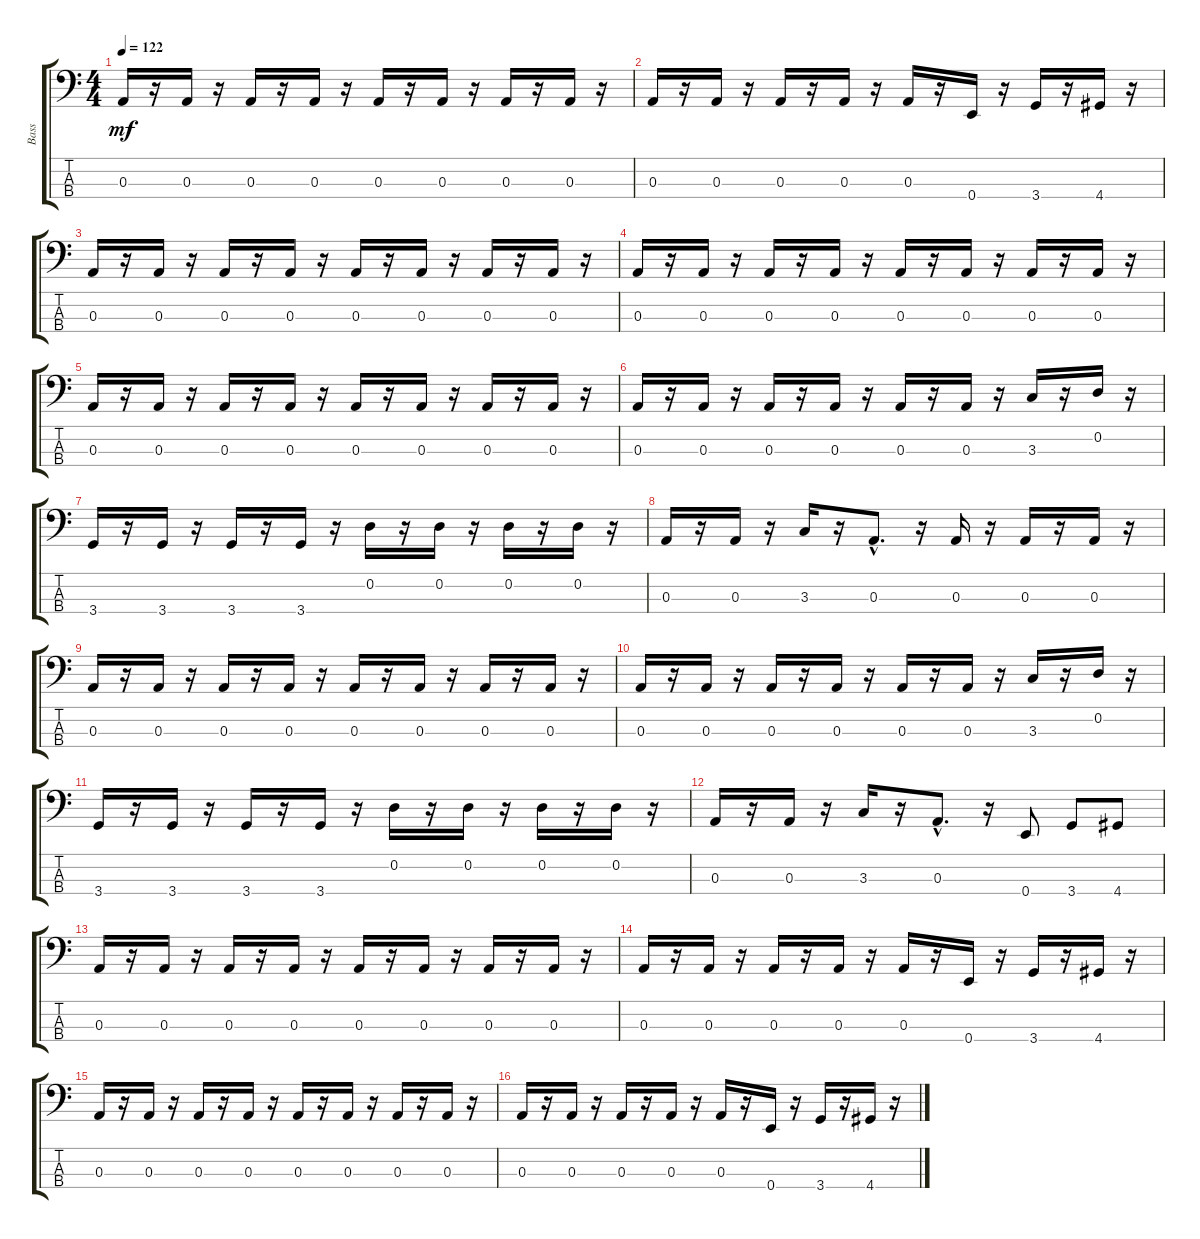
\track ("Bass" "Bass") {instrument acousticbass}
\staff {score tabs}
\tuning (G2 D2 A1 E1) {hide}
\ts (4 4)
\tempo 122
\clef f4
\ks c
0.3.16{dy mf} r.16 0.3.16 r.16 0.3.16 r.16 0.3.16 r.16 0.3.16 r.16 0.3.16 r.16 0.3.16 r.16 0.3.16 r.16 |
0.3.16 r.16 0.3.16 r.16 0.3.16 r.16 0.3.16 r.16 0.3.16 r.16 0.4.16 r.16 3.4.16 r.16 4.4.16 r.16 |
0.3.16 r.16 0.3.16 r.16 0.3.16 r.16 0.3.16 r.16 0.3.16 r.16 0.3.16 r.16 0.3.16 r.16 0.3.16 r.16 |
0.3.16 r.16 0.3.16 r.16 0.3.16 r.16 0.3.16 r.16 0.3.16 r.16 0.3.16 r.16 0.3.16 r.16 0.3.16 r.16 |
0.3.16 r.16 0.3.16 r.16 0.3.16 r.16 0.3.16 r.16 0.3.16 r.16 0.3.16 r.16 0.3.16 r.16 0.3.16 r.16 |
0.3.16 r.16 0.3.16 r.16 0.3.16 r.16 0.3.16 r.16 0.3.16 r.16 0.3.16 r.16 3.3.16 r.16 0.2.16 r.16 |
3.4.16 r.16 3.4.16 r.16 3.4.16 r.16 3.4.16 r.16 0.2.16 r.16 0.2.16 r.16 0.2.16 r.16 0.2.16 r.16 |
0.3.16 r.16 0.3.16 r.16 3.3.16 r.16 0.3{hac}.8{d} r.16 0.3.16 r.16 0.3.16 r.16 0.3.16 r.16 |
0.3.16 r.16 0.3.16 r.16 0.3.16 r.16 0.3.16 r.16 0.3.16 r.16 0.3.16 r.16 0.3.16 r.16 0.3.16 r.16 |
0.3.16 r.16 0.3.16 r.16 0.3.16 r.16 0.3.16 r.16 0.3.16 r.16 0.3.16 r.16 3.3.16 r.16 0.2.16 r.16 |
3.4.16 r.16 3.4.16 r.16 3.4.16 r.16 3.4.16 r.16 0.2.16 r.16 0.2.16 r.16 0.2.16 r.16 0.2.16 r.16 |
0.3.16 r.16 0.3.16 r.16 3.3.16 r.16 0.3{hac}.8{d} r.16 0.4.8 3.4.8 4.4.8 |
0.3.16 r.16 0.3.16 r.16 0.3.16 r.16 0.3.16 r.16 0.3.16 r.16 0.3.16 r.16 0.3.16 r.16 0.3.16 r.16 |
0.3.16 r.16 0.3.16 r.16 0.3.16 r.16 0.3.16 r.16 0.3.16 r.16 0.4.16 r.16 3.4.16 r.16 4.4.16 r.16 |
0.3.16 r.16 0.3.16 r.16 0.3.16 r.16 0.3.16 r.16 0.3.16 r.16 0.3.16 r.16 0.3.16 r.16 0.3.16 r.16 |
0.3.16 r.16 0.3.16 r.16 0.3.16 r.16 0.3.16 r.16 0.3.16 r.16 0.4.16 r.16 3.4.16 r.16 4.4.16 r.16
